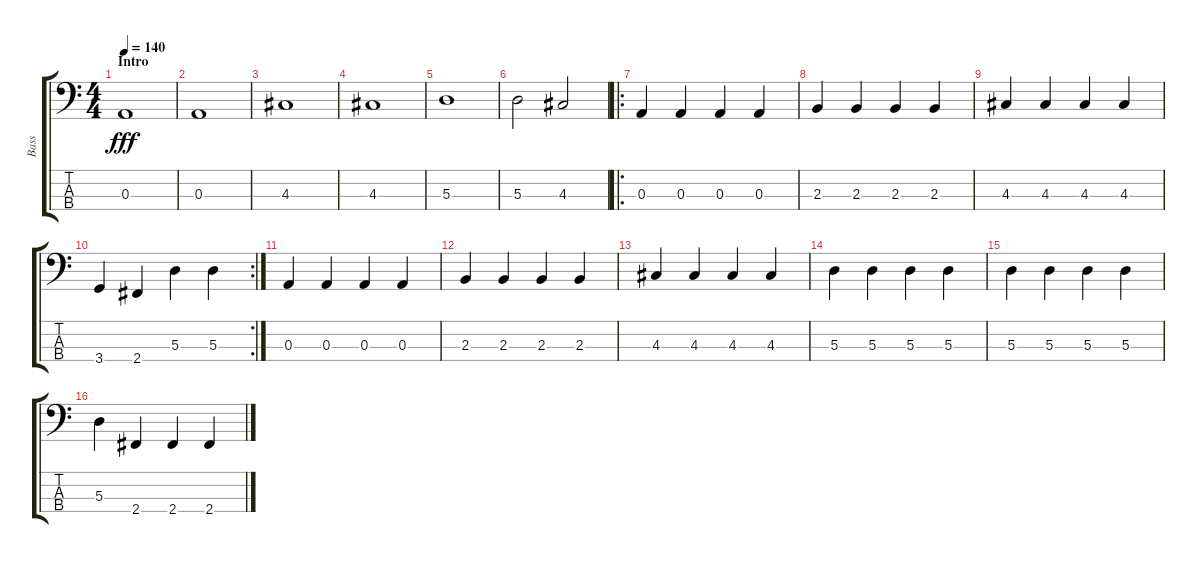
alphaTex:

\track ("Bass" "Bass") {instrument acousticbass}
\staff {score tabs}
\tuning (G2 D2 A1 E1) {hide}
\ts (4 4)
\section ("" "Intro")
\tempo 140
\clef f4
\ks c
0.3.1{dy fff instrument acousticbass} |
0.3.1 |
4.3.1 |
4.3.1 |
5.3.1 |
5.3.2 4.3.2 |
\ro
0.3.4 0.3.4 0.3.4 0.3.4 |
2.3.4 2.3.4 2.3.4 2.3.4 |
4.3.4 4.3.4 4.3.4 4.3.4 |
\rc 2
3.4.4 2.4.4 5.3.4 5.3.4 |
0.3.4 0.3.4 0.3.4 0.3.4 |
2.3.4 2.3.4 2.3.4 2.3.4 |
4.3.4 4.3.4 4.3.4 4.3.4 |
5.3.4 5.3.4 5.3.4 5.3.4 |
5.3.4 5.3.4 5.3.4 5.3.4 |
5.3.4 2.4.4 2.4.4 2.4.4
